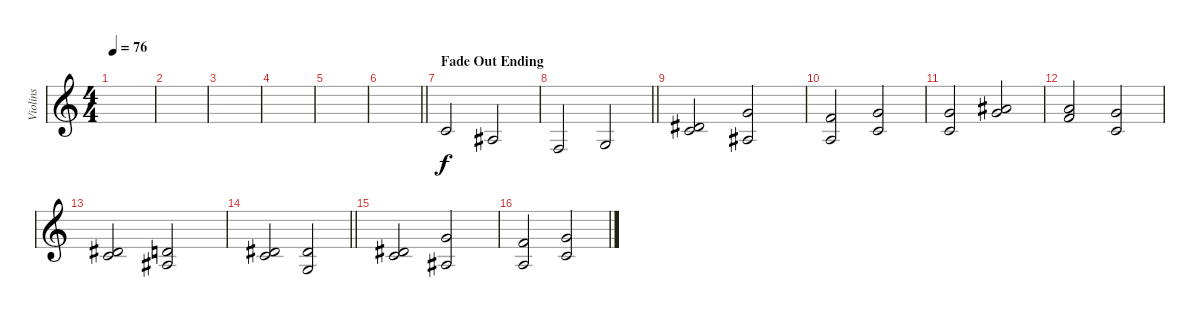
\track ("Violins" "Violins") {instrument violin}
\staff {score}
\tuning (E4 B3 G3 D3 A2 E2) {hide}
\ts (4 4)
\tempo 76
\clef g2
\ks c
|
|
|
|
|
\barLineRight lightlight
|
\section ("" "Fade Out Ending")
10.4.2{volume 6} 8.4.2 |
\barLineRight lightlight
3.4.2 5.4.2 |
(8.3 10.4).2 (12.3 8.4).2 |
(10.3 7.4).2 (12.3 10.4).2 |
(12.3 10.4).2{volume 3} (15.3 17.4).2 |
(14.3 15.4).2 (12.3 10.4).2 |
(8.3 10.4).2 (7.3 8.4).2 |
\barLineRight lightlight
(8.3 10.4).2 (8.3 5.4).2 |
(8.3 10.4).2{volume 0} (12.3 8.4).2 |
(10.3 7.4).2 (12.3 10.4).2
